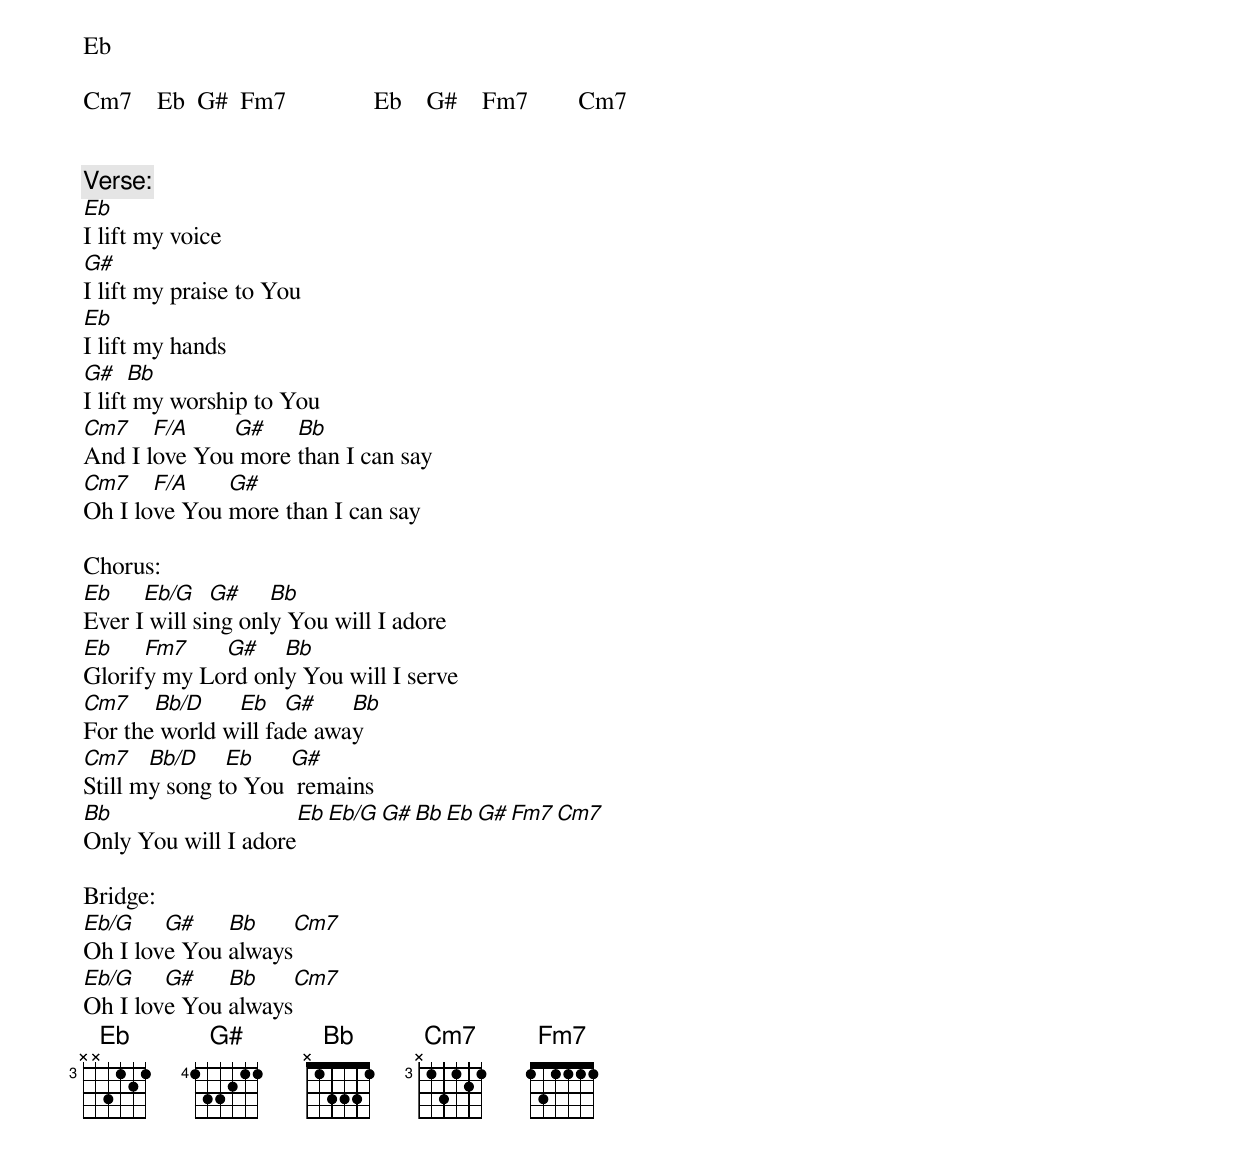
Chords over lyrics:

Eb

Cm7    Eb  G#  Fm7              Eb    G#    Fm7        Cm7


Verse:
Eb
I lift my voice
G#
I lift my praise to You
Eb
I lift my hands
G#    Bb
I lift my worship to You
Cm7    F/A    G#    Bb
And I love You more than I can say
Cm7    F/A    G#
Oh I love You more than I can say

Chorus:
Eb    Eb/G    G#    Bb
Ever I will sing only You will I adore
Eb    Fm7    G#    Bb
Glorify my Lord only You will I serve
Cm7    Bb/D    Eb    G#    Bb
For the world will fade away
Cm7    Bb/D    Eb    G#
Still my song to You  remains
Bb                       Eb    Eb/G    G#    Bb                    Eb    G#    Fm7    Cm7
Only You will I adore

Bridge:
Eb/G    G#    Bb    Cm7
Oh I love You always
Eb/G    G#    Bb    Cm7
Oh I love You always
